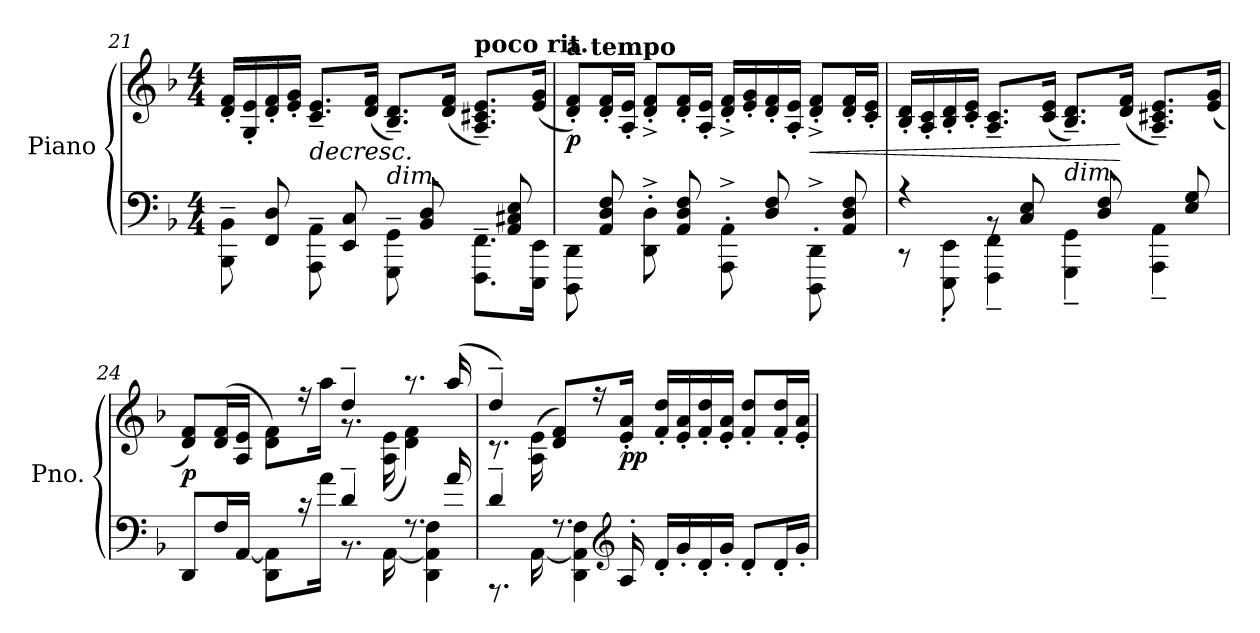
**kern	**kern	**dynam
*part1	*part1	*part1
*staff2	*staff1	*staff1/2
*I"Piano	*	*
*I'Pno.	*	*
*clefF4	*clefG2	*
*k[b-]	*k[b-]	*
*M4/4	*M4/4	*
=21	=21	=21
*^	*	*
8BBB-\~ 8BB-\~	8ryy	16d/' 16f/'LL	.
.	.	16G/' 16e/'	.
8ryy	8FF/ 8D/	16d/' 16f/'	.
.	.	16e/' 16g/'JJ	.
!	!	!	!LO:HP:b
8AAA\~ 8AA\~	8ryy	8.c/~ 8.e/~L	>
8ryy	8EE/ 8C/	.	.
.	.	(<16d/ 16f/Jk	.
!	!	!LO:TX:b:i:t=dim.	!
8GGG\~ 8GG\~	8ryy	8.B-/~ 8.d/~L)	.
8ryy	8BB-/ 8D/	.	.
.	.	(<16d/ 16f/Jk	.
!	!	!LO:TX:a:B:t=poco rit.	!
8.FFF\~ 8.FF\~L	8ryy	8.A/~ 8.c#X/~ 8.e/~L)	.
.	8AA/ 8C#X/ 8E/	.	.
16EEE\ 16EE\Jk	.	(<16e/ 16g/Jk	.
*v	*v	*	*
=22	=22	=22
!	!LO:TX:a:B:t=a tempo	!
!	!	!LO:DY:b
8DDD\ 8DD\	8d/' 8f/'L)	p
8AA/ 8D/ 8F/	16d/' 16f/'L	.
.	16A/' 16e/'JJ	.
8DD\'^ 8D\'^	8d/'^ 8f/'^L	.
8AA/ 8D/ 8F/	16d/' 16f/'L	.
.	16A/' 16e/'JJ	.
8AAA\'^ 8AA\'^	16d/'^ 16f/'^LL	.
.	16e/' 16g/'	.
8D/ 8F/	16d/' 16f/'	.
.	16A/' 16e/'JJ	.
!	!	!LO:HP:b
8DDD\'^ 8DD\'^	8d/'^ 8f/'^L	<
8AA/ 8D/ 8F/	16d/' 16f/'L	.
.	16c/' 16e/'JJ	.
!!LO:LB:g=z
=23	=23	=23
*^	*	*
4r	8r	16B-/' 16d/'LL	.
.	.	16A/' 16c/'	.
.	8EEE\' 8EE\'	16B-/' 16d/'	.
.	.	16c/' 16e/'JJ	.
8rBB	4FFF\~ 4FF\~	8.A/~ 8.c/~L	]
8C/ 8E/	.	.	.
.	.	(<16c/ 16e/Jk	.
!	!	!LO:TX:b:i:t=dim.	!
8ryy	4GGG\~ 4GG\~	8.B-/~ 8.d/~L)	.
8D/ 8F/	.	.	.
.	.	(<16d/ 16f/Jk	[
8ryy	4AAA\~ 4AA\~	8.A/~ 8.c#X/~ 8.e/~L)	.
8E/ 8G/	.	.	.
.	.	(<16e/ 16g/Jk	.
=24	=24	=24	=24
*	*	*^	*
!	!	!	!	!LO:DY:b
4ryy	8DD/L	4ryy	8d/ 8f/L)	p
.	16F/L	.	(>16d/ 16f/L	.
.	[16AA/JJ	.	16A/ 16e/JJ	.
4ryy	8DD\ 8AA\]L	4ryy	8d\ 8f\L)	.
.	16rc	.	16rff	.
.	16a\Jk	.	(>16aa\Jk	.
4d~/	8.r	(4dd~/	8.r	.
.	[16AA\	.	(<16A\ 16e\	.
8.rF	4DD\ 4AA\] 4F\	8.r	4d\ 4f\)	.
16a/	.	(>16aa/	.	.
=25	=25	=25	=25	=25
4d~/)	8.rAAA	4dd~/)	8.r	.
.	[16AA\	.	(<16A\ 16e\	.
8.rF	4DD\ 4AA\] 4F\	4ryy	8d/ 8f/L)	.
.	.	.	16rff	.
*clefG2	*	*	*	*
!	!	!	!	!LO:DY:b
16A'/	.	.	16e/' 16a/'Jk	pp
16d'/LL	4ryy	4ryy	16f/' 16dd/'LL	.
16g'/	.	.	16e/' 16a/'	.
16d'/	.	.	16f/' 16dd/'	.
16g'/JJ	.	.	16e/' 16a/'JJ	.
8d'/L	4ryy	4ryy	8f/' 8dd/'L	.
16d'/L	.	.	16f/' 16dd/'L	.
16g'/JJ	.	.	16e/' 16a/'JJ	.
*v	*v	*	*	*
*	*v	*v	*
=	=	=
*-	*-	*-
